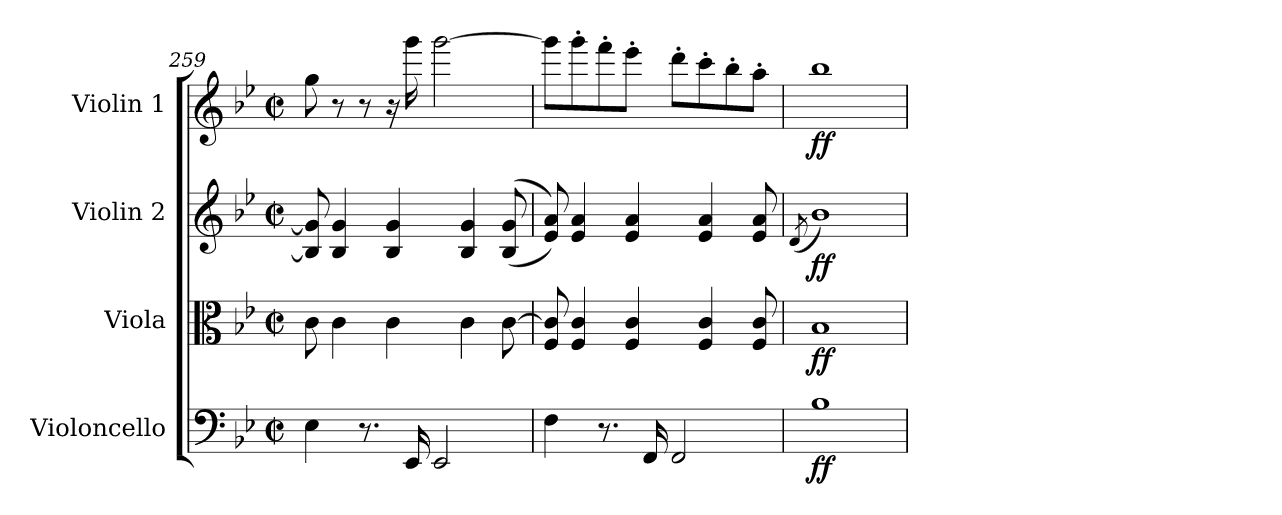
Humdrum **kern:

**kern	**dynam	**kern	**dynam	**kern	**dynam	**kern	**dynam
*part4	*part4	*part3	*part3	*part2	*part2	*part1	*part1
*staff4	*staff4	*staff3	*staff3	*staff2	*staff2	*staff1	*staff1
*I"Violoncello	*	*I"Viola	*	*I"Violin 2	*	*I"Violin 1	*
*I'Vc	*	*I'Vla	*	*I'Vln	*	*I'Vln	*
*clefF4	*	*clefC3	*	*clefG2	*	*clefG2	*
*k[b-e-]	*	*k[b-e-]	*	*k[b-e-]	*	*k[b-e-]	*
*M2/2	*	*M2/2	*	*M2/2	*	*M2/2	*
*met(c|)	*	*met(c|)	*	*met(c|)	*	*met(c|)	*
=259	=259	=259	=259	=259	=259	=259	=259
4E-\	.	8c\	.	8B-/] 8g/]	.	8gg\	.
.	.	4c\	.	4B-/ 4g/	.	8r	.
8.r	.	.	.	.	.	8r	.
.	.	4c\	.	4B-/ 4g/	.	16r	.
16EE-/	.	.	.	.	.	16ggg\	.
2EE-/	.	.	.	.	.	[2ggg\	.
.	.	4c\	.	4B-/ 4g/	.	.	.
.	.	[8c\	.	((>8B-/ 8g/	.	.	.
=260	=260	=260	=260	=260	=260	=260	=260
4F\	.	8F/ 8c/]	.	8e-/ 8a/))	.	8ggg\L]	.
.	.	4F/ 4c/	.	4e-/ 4a/	.	8ggg'\	.
8.r	.	.	.	.	.	8fff'\	.
.	.	4F/ 4c/	.	4e-/ 4a/	.	8eee-'\J	.
16FF/	.	.	.	.	.	.	.
2FF/	.	.	.	.	.	8ddd'\L	.
.	.	4F/ 4c/	.	4e-/ 4a/	.	8ccc'\	.
.	.	.	.	.	.	8bb-'\	.
.	.	8F/ 8c/	.	8e-/ 8a/	.	8aa'\J	.
=261	=261	=261	=261	=261	=261	=261	=261
.	.	.	.	(8qd/	.	.	.
!	!LO:DY:b	!	!LO:DY:b	!	!LO:DY:b	!	!LO:DY:b
1B-	ff	1B-	ff	1b-)	ff	1bb-	ff
=	=	=	=	=	=	=	=
*-	*-	*-	*-	*-	*-	*-	*-
